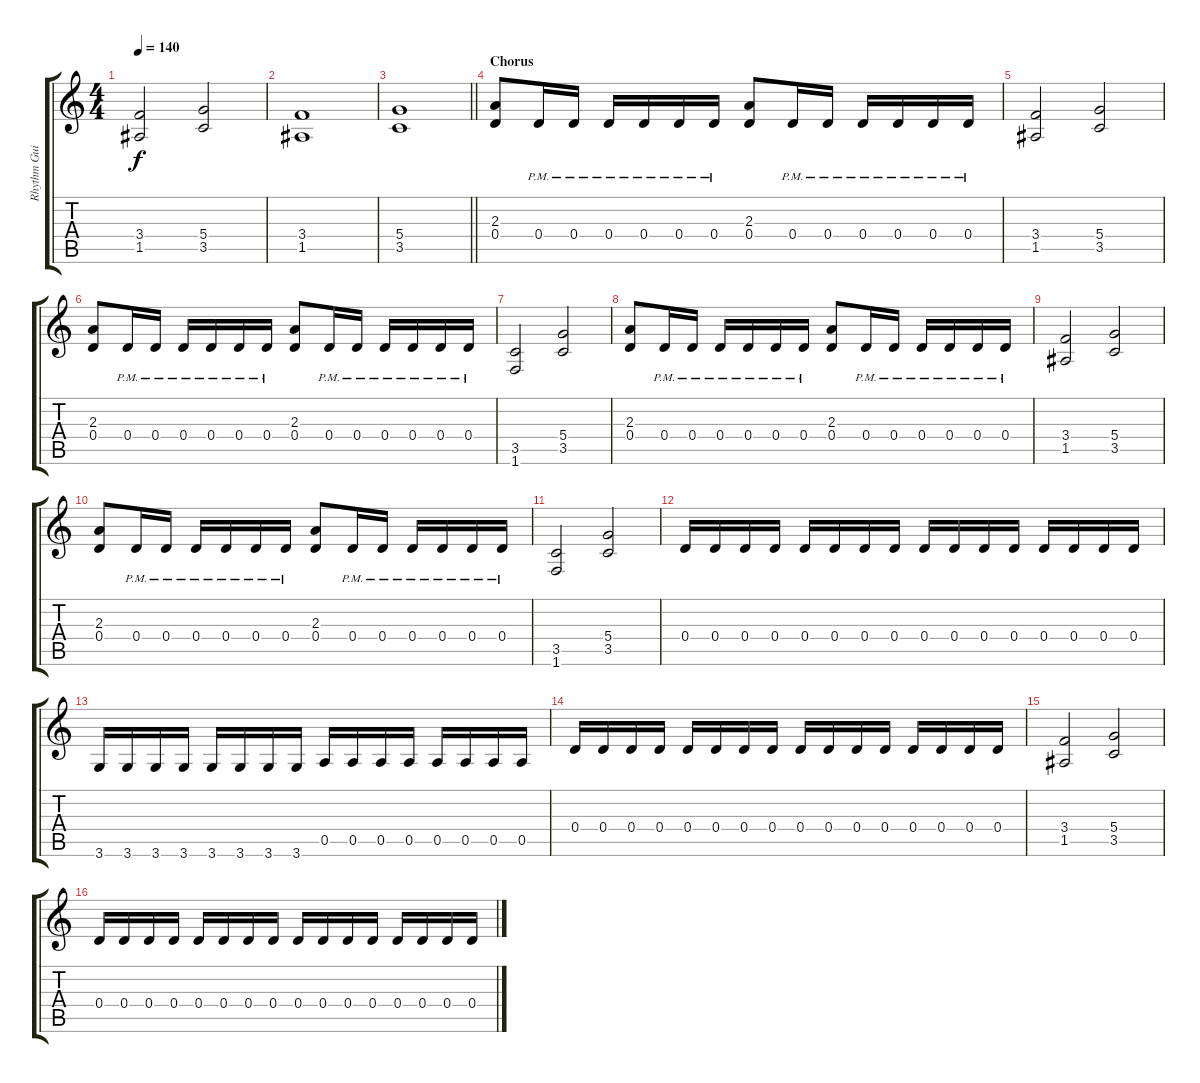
\track ("Rhythm Guitar" "Rhythm Gui") {instrument distortionguitar}
\staff {score tabs}
\tuning (E4 B3 G3 D3 A2 E2) {hide}
\ts (4 4)
\tempo 140
\clef g2
\ks c
(3.4 1.5).2{dy f} (5.4 3.5).2 |
(3.4 1.5).1 |
\barLineRight lightlight
(5.4 3.5).1 |
\section ("" "Chorus")
(2.3 0.4).8 0.4{pm}.16 0.4{pm}.16 0.4{pm}.16 0.4{pm}.16 0.4{pm}.16 0.4{pm}.16 (2.3 0.4).8 0.4{pm}.16 0.4{pm}.16 0.4{pm}.16 0.4{pm}.16 0.4{pm}.16 0.4{pm}.16 |
(3.4 1.5).2 (5.4 3.5).2 |
(2.3 0.4).8 0.4{pm}.16 0.4{pm}.16 0.4{pm}.16 0.4{pm}.16 0.4{pm}.16 0.4{pm}.16 (2.3 0.4).8 0.4{pm}.16 0.4{pm}.16 0.4{pm}.16 0.4{pm}.16 0.4{pm}.16 0.4{pm}.16 |
(3.5 1.6).2 (5.4 3.5).2 |
(2.3 0.4).8 0.4{pm}.16 0.4{pm}.16 0.4{pm}.16 0.4{pm}.16 0.4{pm}.16 0.4{pm}.16 (2.3 0.4).8 0.4{pm}.16 0.4{pm}.16 0.4{pm}.16 0.4{pm}.16 0.4{pm}.16 0.4{pm}.16 |
(3.4 1.5).2 (5.4 3.5).2 |
(2.3 0.4).8 0.4{pm}.16 0.4{pm}.16 0.4{pm}.16 0.4{pm}.16 0.4{pm}.16 0.4{pm}.16 (2.3 0.4).8 0.4{pm}.16 0.4{pm}.16 0.4{pm}.16 0.4{pm}.16 0.4{pm}.16 0.4{pm}.16 |
(3.5 1.6).2 (5.4 3.5).2 |
0.4.16 0.4.16 0.4.16 0.4.16 0.4.16 0.4.16 0.4.16 0.4.16 0.4.16 0.4.16 0.4.16 0.4.16 0.4.16 0.4.16 0.4.16 0.4.16 |
3.6.16 3.6.16 3.6.16 3.6.16 3.6.16 3.6.16 3.6.16 3.6.16 0.5.16 0.5.16 0.5.16 0.5.16 0.5.16 0.5.16 0.5.16 0.5.16 |
0.4.16 0.4.16 0.4.16 0.4.16 0.4.16 0.4.16 0.4.16 0.4.16 0.4.16 0.4.16 0.4.16 0.4.16 0.4.16 0.4.16 0.4.16 0.4.16 |
(3.4 1.5).2 (5.4 3.5).2 |
0.4.16 0.4.16 0.4.16 0.4.16 0.4.16 0.4.16 0.4.16 0.4.16 0.4.16 0.4.16 0.4.16 0.4.16 0.4.16 0.4.16 0.4.16 0.4.16
